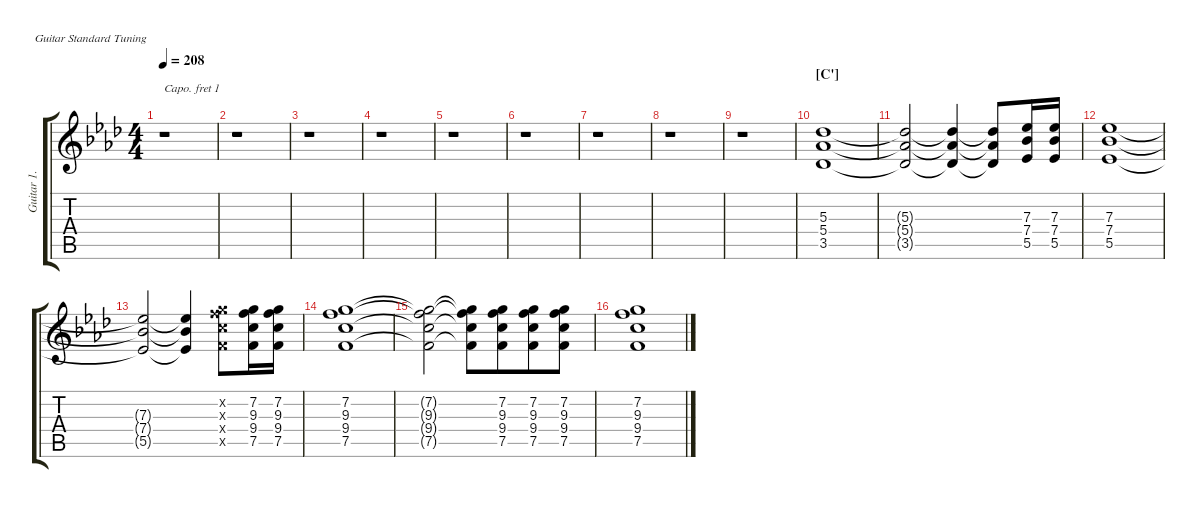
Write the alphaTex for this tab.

\defaultSystemsLayout 4
\hideDynamics
\otherSystemsTrackNameOrientation horizontal
\track ("Guitar 1." "Guitar 1.") {defaultSystemsLayout 4 instrument overdrivenguitar}
\staff {score tabs}
\capo 1
\tuning (E4 B3 G3 D3 A2 E2)
\ts (4 4)
\tempo 208
\clef g2
\ks fminor
r.1{dy mf beam Down} |
r.1{beam Down} |
r.1{beam Down} |
r.1{beam Down} |
r.1{beam Down} |
r.1{beam Down} |
r.1{beam Down} |
r.1{beam Down} |
r.1{beam Down} |
\section ("C'" "")
(3.5{acc b} 5.4{acc b} 5.3{acc b}).1{beam Up} |
(3.5{t acc b} 5.4{t acc b} 5.3{t acc b}).2{beam Up} (3.5{t acc b} 5.4{t acc b} 5.3{t acc b}).4{beam Up} (3.5{t acc b} 5.4{t acc b} 5.3{t acc b}).8{beam Up} (5.5{acc b} 7.4{acc b} 7.3{acc b}).16{beam Up} (5.5{acc b} 7.4{acc b} 7.3{acc b}).16{beam Up} |
(5.5{acc b} 7.4{acc b} 7.3{acc b}).1{beam Up} |
(5.5{t acc b} 7.4{t acc b} 7.3{t acc b}).2{beam Up} (5.5{t acc b} 7.4{t acc b} 7.3{t acc b}).4{beam Up} (7.2{x acc forcenatural} 9.3{x acc forcenatural} 9.4{x acc forcenatural} 7.5{x acc forcenatural}).8{beam Down} (7.2{acc forcenatural} 9.3{acc forcenatural} 9.4{acc forcenatural} 7.5{acc forcenatural}).16{beam Down} (7.2{acc forcenatural} 9.3{acc forcenatural} 9.4{acc forcenatural} 7.5{acc forcenatural}).16{beam Down} |
(7.2{acc forcenatural} 9.3{acc forcenatural} 9.4{acc forcenatural} 7.5{acc forcenatural}).1{beam Down} |
(7.2{t acc forcenatural} 9.3{t acc forcenatural} 9.4{t acc forcenatural} 7.5{t acc forcenatural}).2{beam Down} (7.2{t acc forcenatural} 9.3{t acc forcenatural} 9.4{t acc forcenatural} 7.5{t acc forcenatural}).8{beam Down} (7.2{acc forcenatural} 9.3{acc forcenatural} 9.4{acc forcenatural} 7.5{acc forcenatural}).8{beam Down beam merge} (7.2{acc forcenatural} 9.3{acc forcenatural} 9.4{acc forcenatural} 7.5{acc forcenatural}).8{beam Down beam merge} (7.2{acc forcenatural} 9.3{acc forcenatural} 9.4{acc forcenatural} 7.5{acc forcenatural}).8{beam Down} |
(7.2{acc forcenatural} 9.3{acc forcenatural} 9.4{acc forcenatural} 7.5{acc forcenatural}).1{beam Down}
